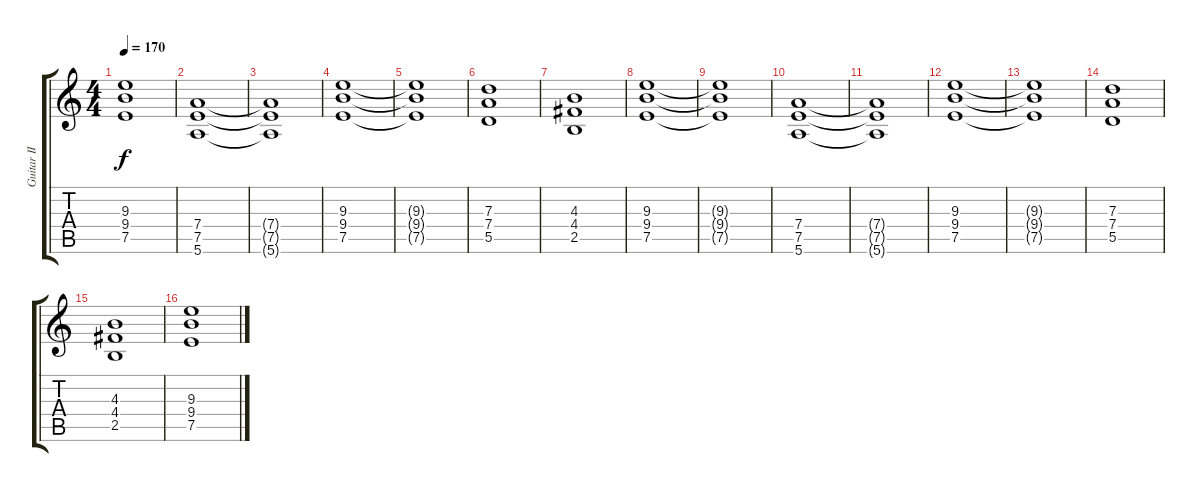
\track ("Guitar II" "Guitar II") {instrument distortionguitar}
\staff {score tabs}
\tuning (E4 B3 G3 D3 A2 E2) {hide}
\ts (4 4)
\tempo 170
\clef g2
\ks c
(9.3{t} 9.4{t} 7.5{t}).1{dy f} |
(7.4 7.5 5.6).1 |
(7.4{t} 7.5{t} 5.6{t}).1 |
(9.3 9.4 7.5).1 |
(9.3{t} 9.4{t} 7.5{t}).1 |
(7.3 7.4 5.5).1 |
(4.3 4.4 2.5).1 |
(9.3 9.4 7.5).1 |
(9.3{t} 9.4{t} 7.5{t}).1 |
(7.4 7.5 5.6).1 |
(7.4{t} 7.5{t} 5.6{t}).1 |
(9.3 9.4 7.5).1 |
(9.3{t} 9.4{t} 7.5{t}).1 |
(7.3 7.4 5.5).1 |
(4.3 4.4 2.5).1 |
(9.3 9.4 7.5).1
